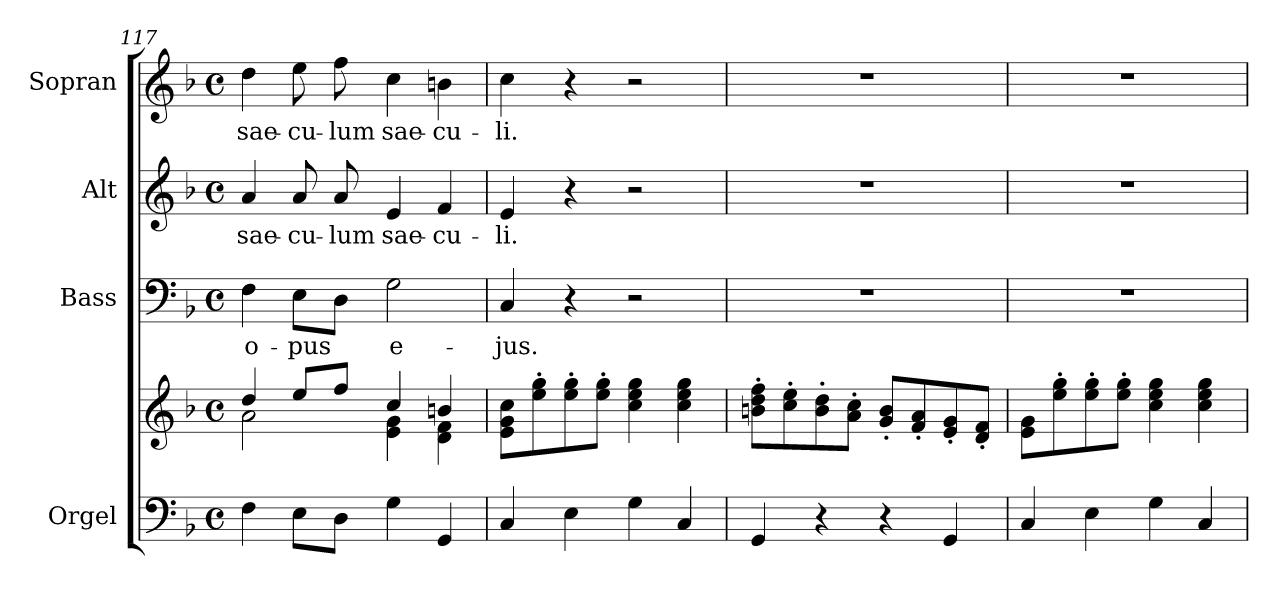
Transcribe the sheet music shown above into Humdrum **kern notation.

**kern	**kern	**kern	**text	**kern	**text	**kern	**text
*part4	*part4	*part3	*part3	*part2	*part2	*part1	*part1
*staff5	*staff4	*staff3	*staff3	*staff2	*staff2	*staff1	*staff1
*I"Orgel	*	*I"Bass	*	*I"Alt	*	*I"Sopran	*
*I'Org.	*	*I'B.	*	*I'A.	*	*I'S.	*
*clefF4	*clefG2	*clefF4	*	*clefG2	*	*clefG2	*
*k[b-]	*k[b-]	*k[b-]	*	*k[b-]	*	*k[b-]	*
*F:	*F:	*F:	*	*F:	*	*F:	*
*M4/4	*M4/4	*M4/4	*	*M4/4	*	*M4/4	*
*met(c)	*met(c)	*met(c)	*	*met(c)	*	*met(c)	*
=117	=117	=117	=117	=117	=117	=117	=117
*	*^	*	*	*	*	*	*
!	!	!	!	!LO:LY:b	!	!LO:LY:b	!	!LO:LY:b
4F\	4dd/	2a\	4F\	o-	4a/	sae-	4dd\	sae-
!	!	!	!	!LO:LY:b	!	!LO:LY:b	!	!LO:LY:b
8E\L	8ee/L	.	8E\L	-pus	8a/	-cu-	8ee\	-cu-
!	!	!	!	!	!	!LO:LY:b	!	!LO:LY:b
8D\J	8ff/J	.	8D\J	.	8a/	-lum	8ff\	-lum
!	!	!	!	!LO:LY:b	!	!LO:LY:b	!	!LO:LY:b
4G\	4cc/	4e\ 4g\	2G\	e-	4e/	sae-	4cc\	sae-
!	!	!	!	!	!	!LO:LY:b	!	!LO:LY:b
4GG/	4bn/	4d\ 4f\	.	.	4f/	-cu-	4bn\	-cu-
!!LO:LB:g=z
=118	=118	=118	=118	=118	=118	=118	=118	=118
!	!	!	!	!LO:LY:b	!	!LO:LY:b	!	!LO:LY:b
*	*v	*v	*	*	*	*	*	*
4C/	8e\ 8g\ 8cc\L	4C/	-jus.	4e/	-li.	4cc\	-li.
.	8ee\'> 8gg\'>	.	.	.	.	.	.
4E\	8ee\'> 8gg\'>	4r	.	4r	.	4r	.
.	8ee\'> 8gg\'>J	.	.	.	.	.	.
4G\	4cc\ 4ee\ 4gg\	2r	.	2r	.	2r	.
4C/	4cc\ 4ee\ 4gg\	.	.	.	.	.	.
=119	=119	=119	=119	=119	=119	=119	=119
4GG/	8bn\'> 8dd\'> 8ff\'>L	1r	.	1r	.	1r	.
.	8cc\'> 8ee\'>	.	.	.	.	.	.
4r	8b\'> 8dd\'>	.	.	.	.	.	.
.	8a\'> 8cc\'>J	.	.	.	.	.	.
4r	8g/'< 8b/'<L	.	.	.	.	.	.
.	8f/'< 8a/'<	.	.	.	.	.	.
4GG/	8e/'< 8g/'<	.	.	.	.	.	.
.	8d/'< 8f/'<J	.	.	.	.	.	.
=120	=120	=120	=120	=120	=120	=120	=120
4C/	8e\ 8g\L	1r	.	1r	.	1r	.
.	8ee\'> 8gg\'>	.	.	.	.	.	.
4E\	8ee\'> 8gg\'>	.	.	.	.	.	.
.	8ee\'> 8gg\'>J	.	.	.	.	.	.
4G\	4cc\ 4ee\ 4gg\	.	.	.	.	.	.
4C/	4cc\ 4ee\ 4gg\	.	.	.	.	.	.
=	=	=	=	=	=	=	=
*-	*-	*-	*-	*-	*-	*-	*-
